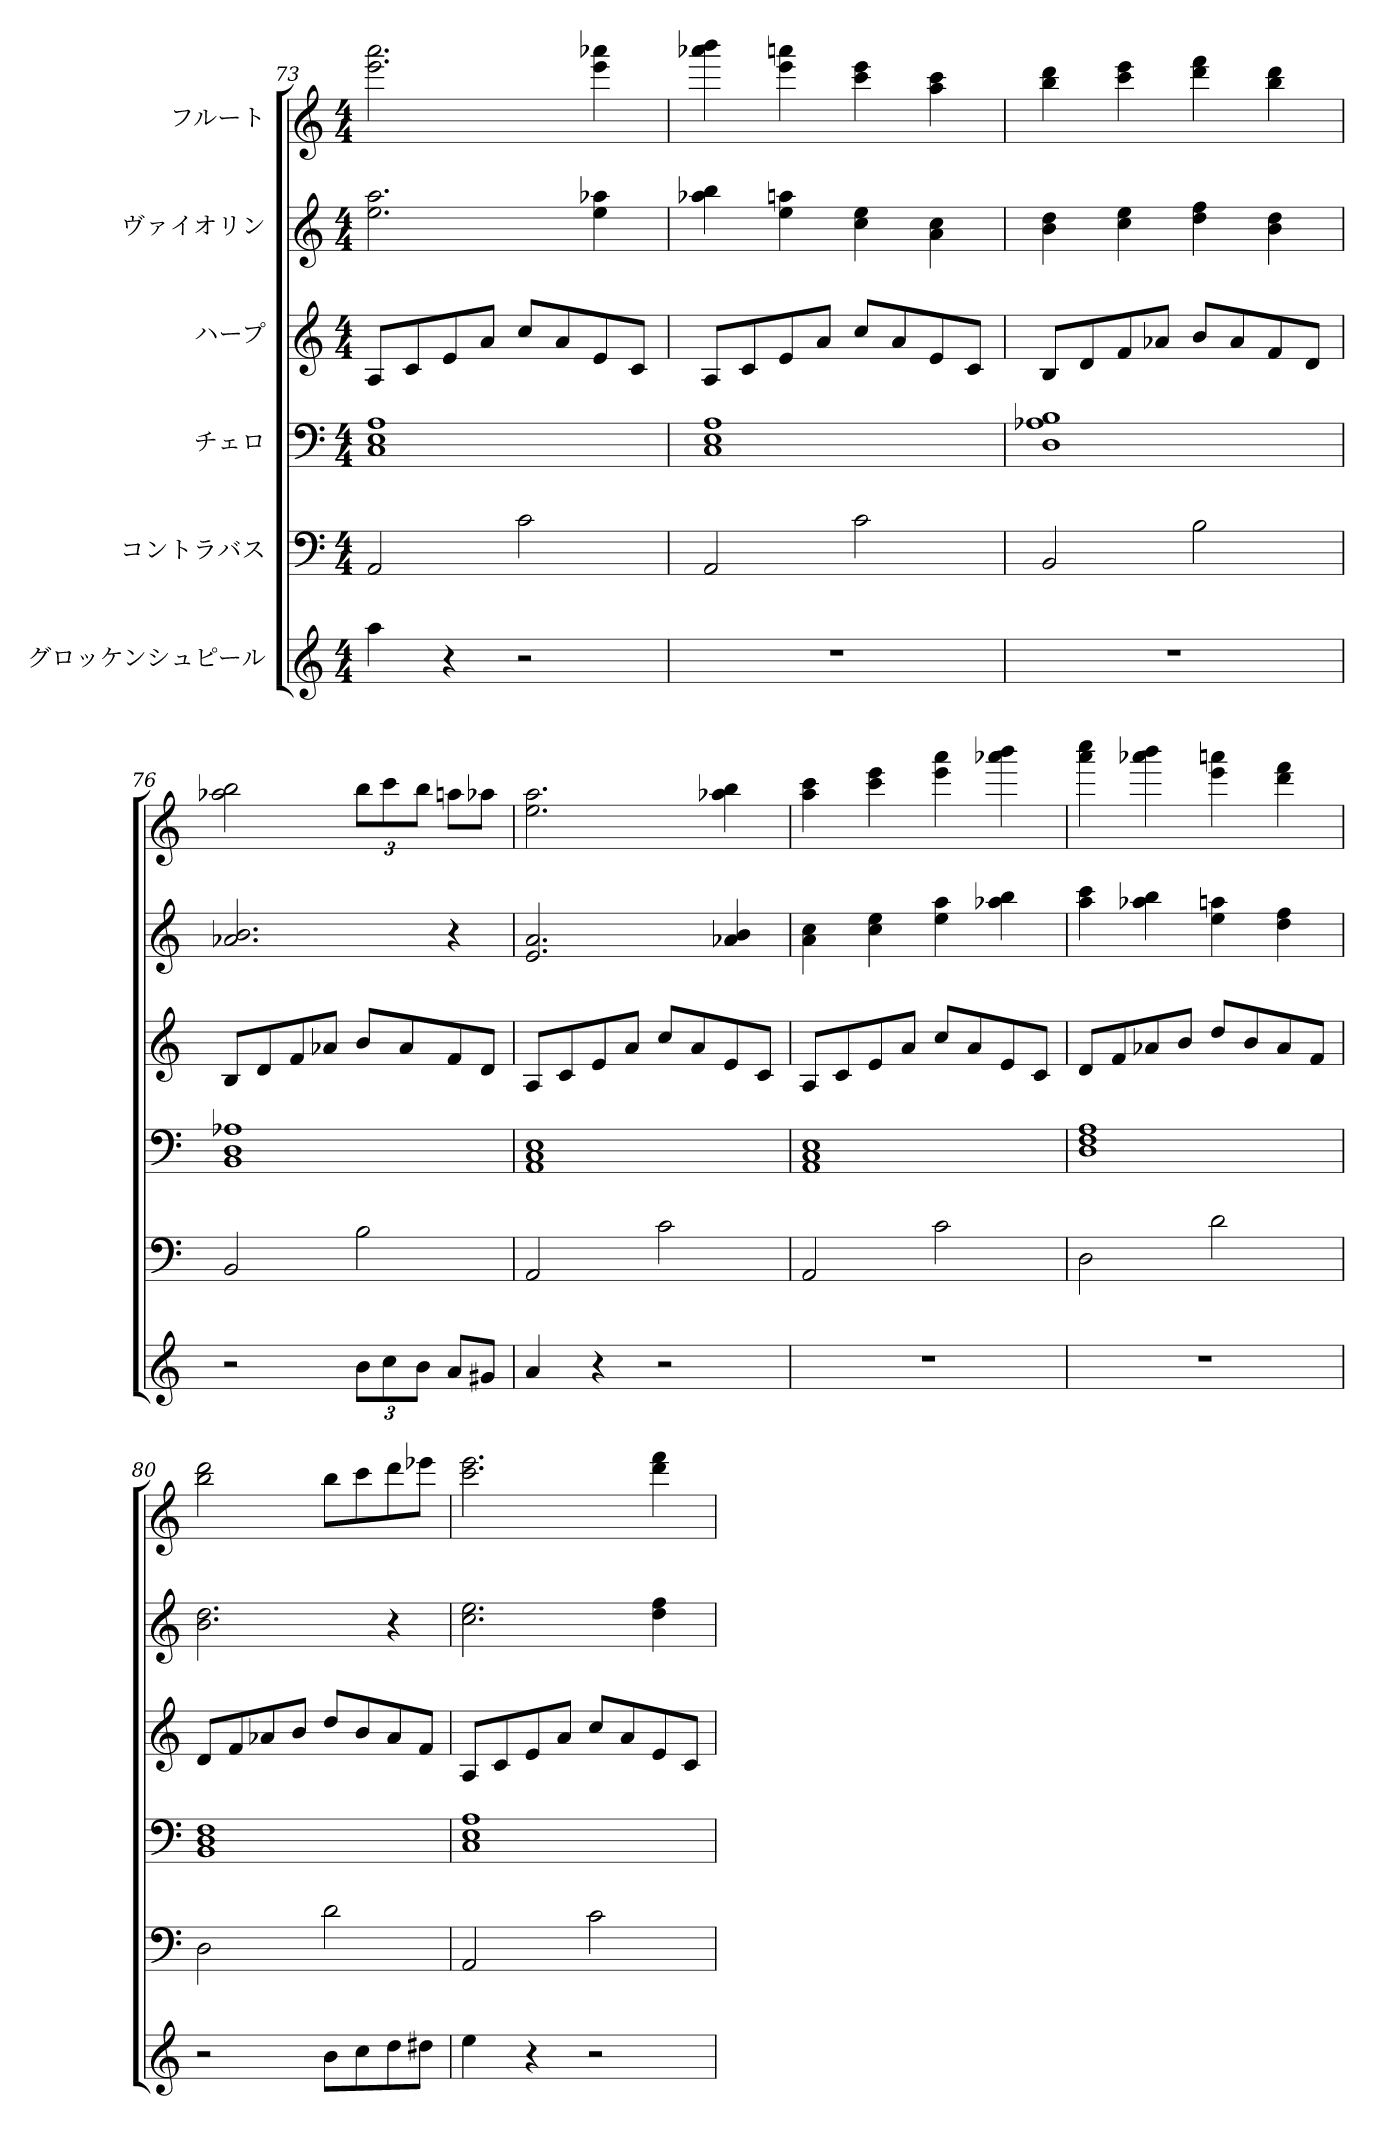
**kern	**kern	**kern	**kern	**kern	**kern
*part6	*part5	*part4	*part3	*part2	*part1
*staff6	*staff5	*staff4	*staff3	*staff2	*staff1
*I"グロッケンシュピール	*I"コントラバス	*I"チェロ	*I"ハープ	*I"ヴァイオリン	*I"フルート
*clefG2	*clefF4	*clefF4	*clefG2	*clefG2	*clefG2
*ITrd-14c-24	*ITrd7c12	*	*	*	*
*k[]	*k[]	*k[]	*k[]	*k[]	*k[]
*M4/4	*M4/4	*M4/4	*M4/4	*M4/4	*M4/4
=73	=73	=73	=73	=73	=73
4aaaa\	2AAA/	1C 1E 1A	8A/L	2.ee\ 2.aa\	2.eee\ 2.aaa\
.	.	.	8c/	.	.
4r	.	.	8e/	.	.
.	.	.	8a/J	.	.
2r	2C\	.	8cc/L	.	.
.	.	.	8a/	.	.
.	.	.	8e/	4ee\ 4aa-X\	4eee\ 4aaa-X\
.	.	.	8c/J	.	.
=74	=74	=74	=74	=74	=74
1r	2AAA/	1C 1E 1A	8A/L	4aa-X\ 4bb\	4aaa-X\ 4bbb\
.	.	.	8c/	.	.
.	.	.	8e/	4ee\ 4aan\	4eee\ 4aaan\
.	.	.	8a/J	.	.
.	2C\	.	8cc/L	4cc\ 4ee\	4ccc\ 4eee\
.	.	.	8a/	.	.
.	.	.	8e/	4a\ 4cc\	4aa\ 4ccc\
.	.	.	8c/J	.	.
!!LO:PB:g=z
=75	=75	=75	=75	=75	=75
1r	2BBB/	1D 1A-X 1B	8B/L	4b\ 4dd\	4bb\ 4ddd\
.	.	.	8d/	.	.
.	.	.	8f/	4cc\ 4ee\	4ccc\ 4eee\
.	.	.	8a-X/J	.	.
.	2BB\	.	8b/L	4dd\ 4ff\	4ddd\ 4fff\
.	.	.	8a-/	.	.
.	.	.	8f/	4b\ 4dd\	4bb\ 4ddd\
.	.	.	8d/J	.	.
=76	=76	=76	=76	=76	=76
2r	2BBB/	1BB 1D 1A-X	8B/L	2.a-X/ 2.b/	2aa-X\ 2bb\
.	.	.	8d/	.	.
.	.	.	8f/	.	.
.	.	.	8a-X/J	.	.
*Xbrackettup	*	*	*	*	*Xbrackettup
12bbb\L	2BB\	.	8b/L	.	12bb\L
12cccc\	.	.	.	.	12ccc\
.	.	.	8a-/	.	.
12bbb\J	.	.	.	.	12bb\J
8aaa/L	.	.	8f/	4r	8aan\L
8ggg#X/J	.	.	8d/J	.	8aa-X\J
=77	=77	=77	=77	=77	=77
4aaa/	2AAA/	1AA 1C 1E	8A/L	2.e/ 2.a/	2.ee\ 2.aa\
.	.	.	8c/	.	.
4r	.	.	8e/	.	.
.	.	.	8a/J	.	.
2r	2C\	.	8cc/L	.	.
.	.	.	8a/	.	.
.	.	.	8e/	4a-X/ 4b/	4aa-X\ 4bb\
.	.	.	8c/J	.	.
=78	=78	=78	=78	=78	=78
1r	2AAA/	1AA 1C 1E	8A/L	4a\ 4cc\	4aa\ 4ccc\
.	.	.	8c/	.	.
.	.	.	8e/	4cc\ 4ee\	4ccc\ 4eee\
.	.	.	8a/J	.	.
.	2C\	.	8cc/L	4ee\ 4aa\	4eee\ 4aaa\
.	.	.	8a/	.	.
.	.	.	8e/	4aa-X\ 4bb\	4aaa-X\ 4bbb\
.	.	.	8c/J	.	.
!!LO:LB:g=z
=79	=79	=79	=79	=79	=79
1r	2DD\	1D 1F 1A	8d/L	4aa\ 4ccc\	4aaa\ 4cccc\
.	.	.	8f/	.	.
.	.	.	8a-X/	4aa-X\ 4bb\	4aaa-X\ 4bbb\
.	.	.	8b/J	.	.
.	2D\	.	8dd/L	4ee\ 4aan\	4eee\ 4aaan\
.	.	.	8b/	.	.
.	.	.	8a-/	4dd\ 4ff\	4ddd\ 4fff\
.	.	.	8f/J	.	.
=80	=80	=80	=80	=80	=80
2r	2DD\	1BB 1D 1F	8d/L	2.b\ 2.dd\	2bb\ 2ddd\
.	.	.	8f/	.	.
.	.	.	8a-X/	.	.
.	.	.	8b/J	.	.
8bbb\L	2D\	.	8dd/L	.	8bb\L
8cccc\	.	.	8b/	.	8ccc\
8dddd\	.	.	8a-/	4r	8ddd\
8dddd#X\J	.	.	8f/J	.	8eee-X\J
=81	=81	=81	=81	=81	=81
4eeee\	2AAA/	1C 1E 1A	8A/L	2.cc\ 2.ee\	2.ccc\ 2.eee\
.	.	.	8c/	.	.
4r	.	.	8e/	.	.
.	.	.	8a/J	.	.
2r	2C\	.	8cc/L	.	.
.	.	.	8a/	.	.
.	.	.	8e/	4dd\ 4ff\	4ddd\ 4fff\
.	.	.	8c/J	.	.
=	=	=	=	=	=
*-	*-	*-	*-	*-	*-
